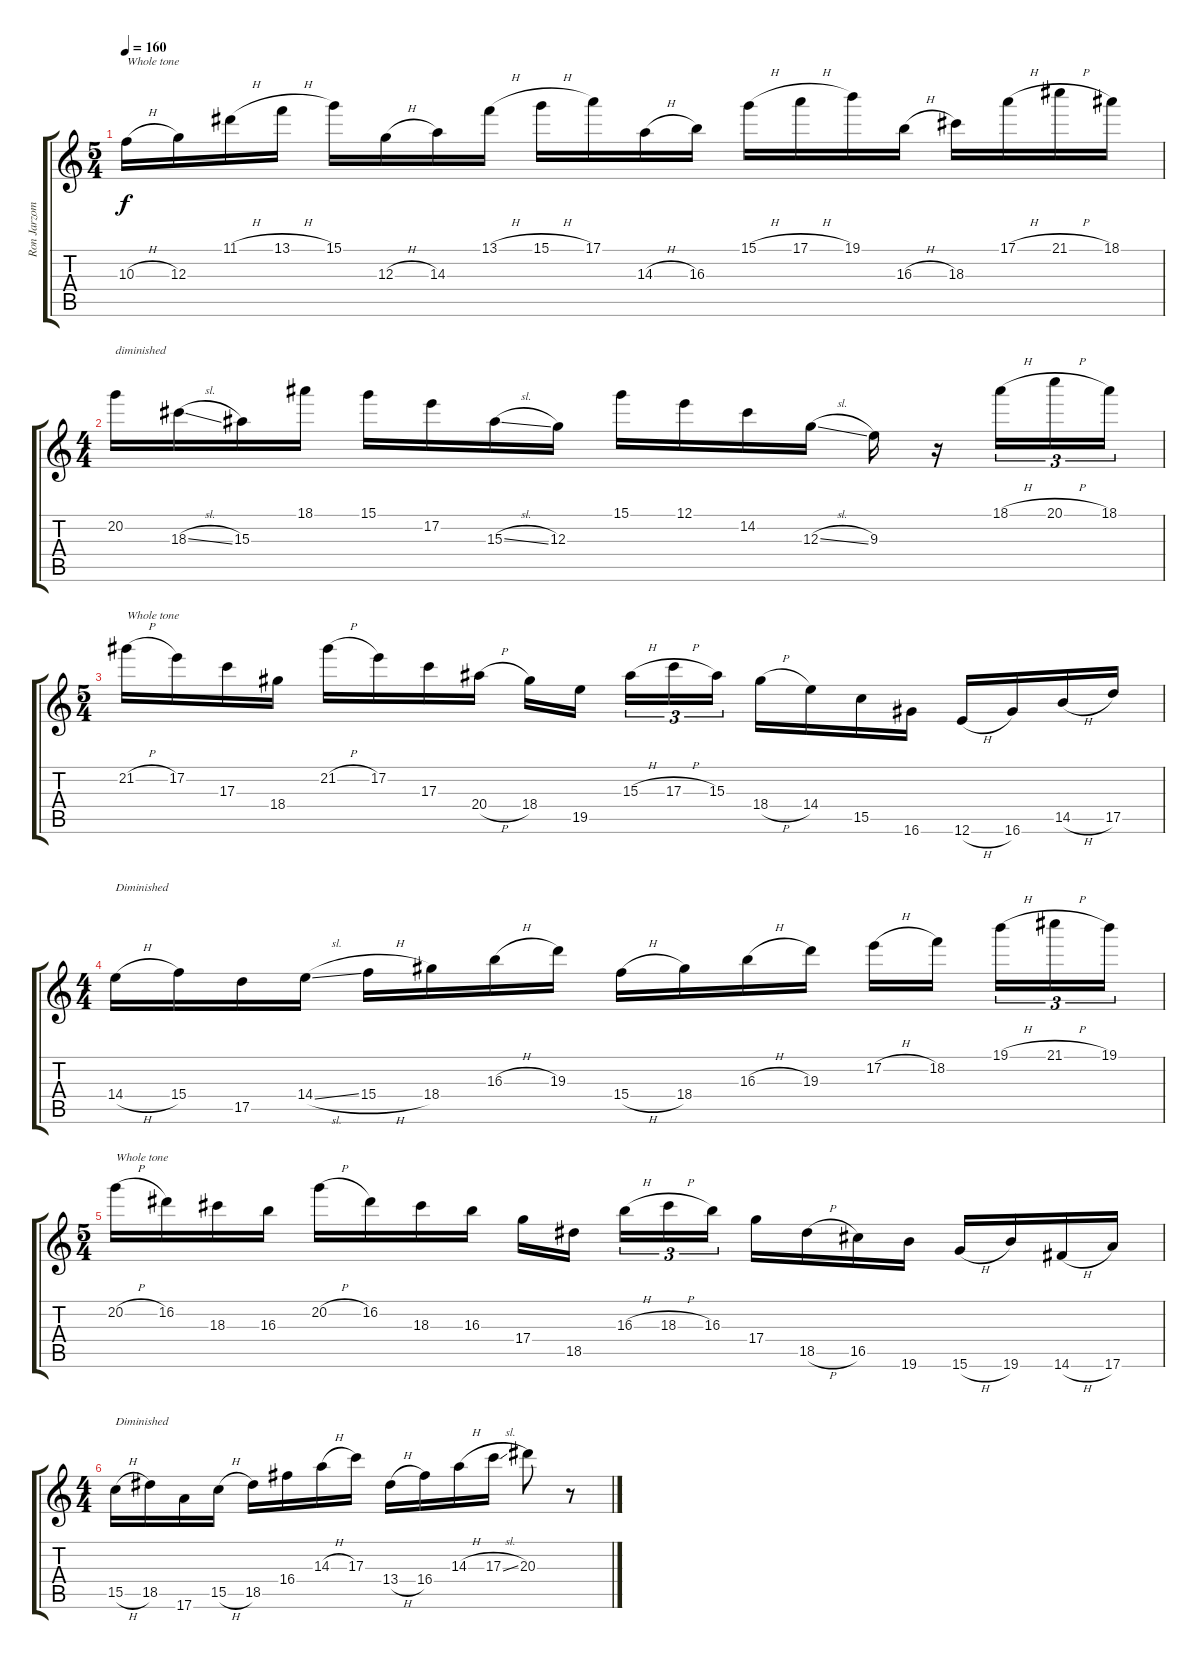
\track ("Ron Jarzombek" "Ron Jarzom") {instrument distortionguitar}
\staff {score tabs}
\tuning (E4 B3 G3 D3 A2 E2) {hide}
\ts (5 4)
\tempo 160
\clef g2
\ks c
10.3{h}.16{txt "Whole tone" dy f} 12.3.16 11.1{h}.16 13.1{h}.16 15.1.16 12.3{h}.16 14.3.16 13.1{h}.16 15.1{h}.16 17.1.16 14.3{h}.16 16.3.16 15.1{h}.16 17.1{h}.16 19.1.16 16.3{h}.16 18.3.16 17.1{h}.16 21.1{h}.16 18.1.16 |
\ts (4 4)
20.2.16{txt "diminished"} 18.3{sl}.16 15.3.16 18.1.16 15.1.16 17.2.16 15.3{sl}.16 12.3.16 15.1.16 12.1.16 14.2.16 12.3{sl}.16 9.3.16 r.16 18.1{h}.16{tu (3 2)} 20.1{h}.16{tu (3 2)} 18.1.16{tu (3 2)} |
\ts (5 4)
21.2{h}.16{txt "Whole tone"} 17.2.16 17.3.16 18.4.16 21.2{h}.16 17.2.16 17.3.16 20.4{h}.16 18.4.16 19.5.16{beam splitsecondary} 15.3{h}.16{tu (3 2)} 17.3{h}.16{tu (3 2)} 15.3.16{tu (3 2)} 18.4{h}.16 14.4.16 15.5.16 16.6.16 12.6{h}.16 16.6.16 14.5{h}.16 17.5.16 |
\ts (4 4)
14.4{h}.16{txt "Diminished"} 15.4.16 17.5.16 14.4{sl}.16 15.4{h}.16 18.4.16 16.3{h}.16 19.3.16 15.4{h}.16 18.4.16 16.3{h}.16 19.3.16 17.2{h}.16 18.2.16{beam splitsecondary} 19.1{h}.16{tu (3 2)} 21.1{h}.16{tu (3 2)} 19.1.16{tu (3 2)} |
\ts (5 4)
20.2{h}.16{txt "Whole tone"} 16.2.16 18.3.16 16.3.16 20.2{h}.16 16.2.16 18.3.16 16.3.16 17.4.16 18.5.16{beam splitsecondary} 16.3{h}.16{tu (3 2)} 18.3{h}.16{tu (3 2)} 16.3.16{tu (3 2)} 17.4.16 18.5{h}.16 16.5.16 19.6.16 15.6{h}.16 19.6.16 14.6{h}.16 17.6.16 |
\ts (4 4)
15.5{h}.16{txt "Diminished"} 18.5.16 17.6.16 15.5{h}.16 18.5.16 16.4.16 14.3{h}.16 17.3.16 13.4{h}.16 16.4.16 14.3{h}.16 17.3{sl}.16 20.3.8 r.8
